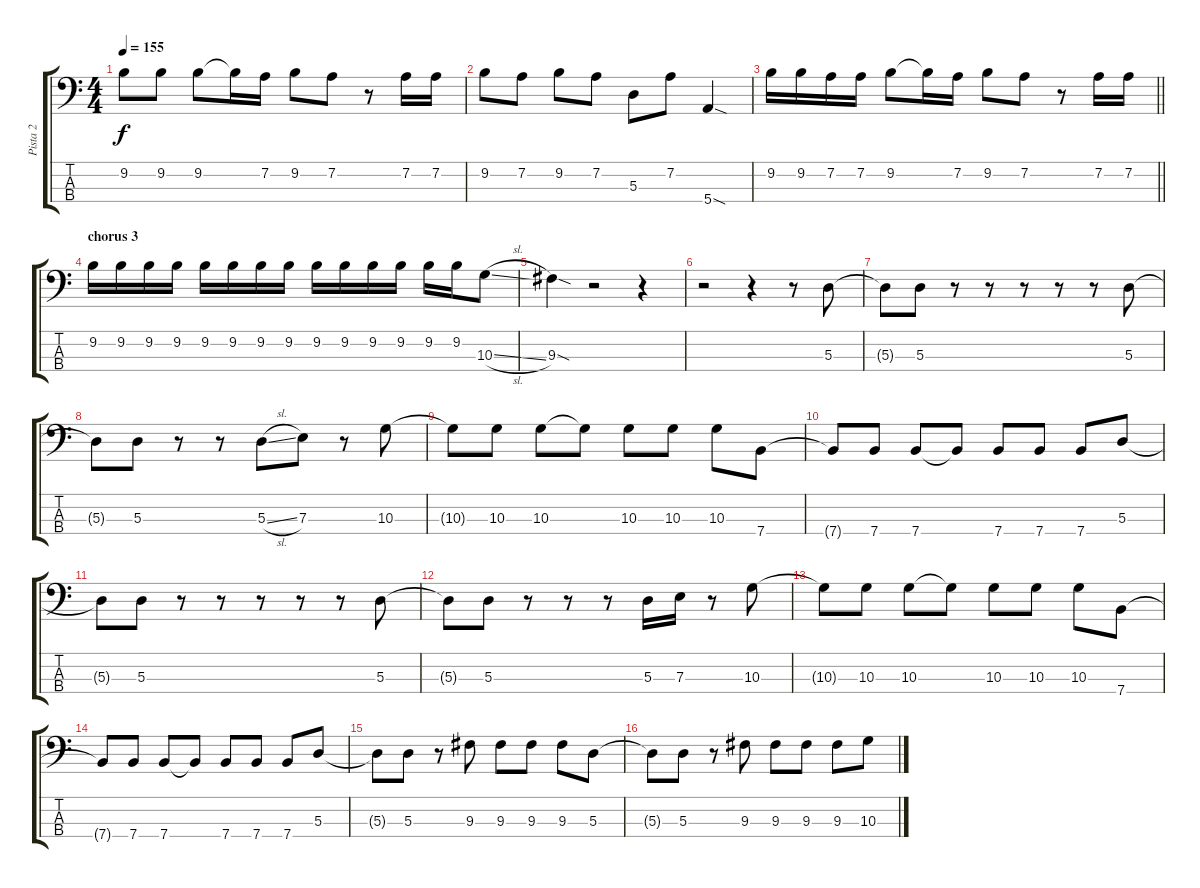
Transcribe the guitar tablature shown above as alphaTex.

\track ("Pista 2" "Pista 2") {instrument electricbassfinger}
\staff {score tabs}
\tuning (G2 D2 A1 E1) {hide}
\ts (4 4)
\tempo 155
\clef f4
\ks c
9.2.8{dy f} 9.2.8 9.2.8 9.2{t}.16 7.2.16 9.2.8 7.2.8 r.8 7.2.16 7.2.16 |
9.2.8 7.2.8 9.2.8 7.2.8 5.3.8 7.2.8 5.4{sod}.4 |
\barLineRight lightlight
9.2.16 9.2.16 7.2.16 7.2.16 9.2.8 9.2{t}.16 7.2.16 9.2.8 7.2.8 r.8 7.2.16 7.2.16 |
\section ("" "chorus 3")
9.2.16 9.2.16 9.2.16 9.2.16 9.2.16 9.2.16 9.2.16 9.2.16 9.2.16 9.2.16 9.2.16 9.2.16 9.2.16 9.2.16 10.3{sl}.8 |
9.3{sod}.4 r.2 r.4 |
r.2 r.4 r.8 5.3.8 |
5.3{t}.8 5.3.8 r.8 r.8 r.8 r.8 r.8 5.3.8 |
5.3{t}.8 5.3.8 r.8 r.8 5.3{sl}.8 7.3.8 r.8 10.3.8 |
10.3{t}.8 10.3.8 10.3.8 10.3{t}.8 10.3.8 10.3.8 10.3.8 7.4.8 |
7.4{t}.8 7.4.8 7.4.8 7.4{t}.8 7.4.8 7.4.8 7.4.8 5.3.8 |
5.3{t}.8 5.3.8 r.8 r.8 r.8 r.8 r.8 5.3.8 |
5.3{t}.8 5.3.8 r.8 r.8 r.8 5.3.16 7.3.16 r.8 10.3.8 |
10.3{t}.8 10.3.8 10.3.8 10.3{t}.8 10.3.8 10.3.8 10.3.8 7.4.8 |
7.4{t}.8 7.4.8 7.4.8 7.4{t}.8 7.4.8 7.4.8 7.4.8 5.3.8 |
5.3{t}.8 5.3.8 r.8 9.3.8 9.3.8 9.3.8 9.3.8 5.3.8 |
5.3{t}.8 5.3.8 r.8 9.3.8 9.3.8 9.3.8 9.3.8 10.3.8
